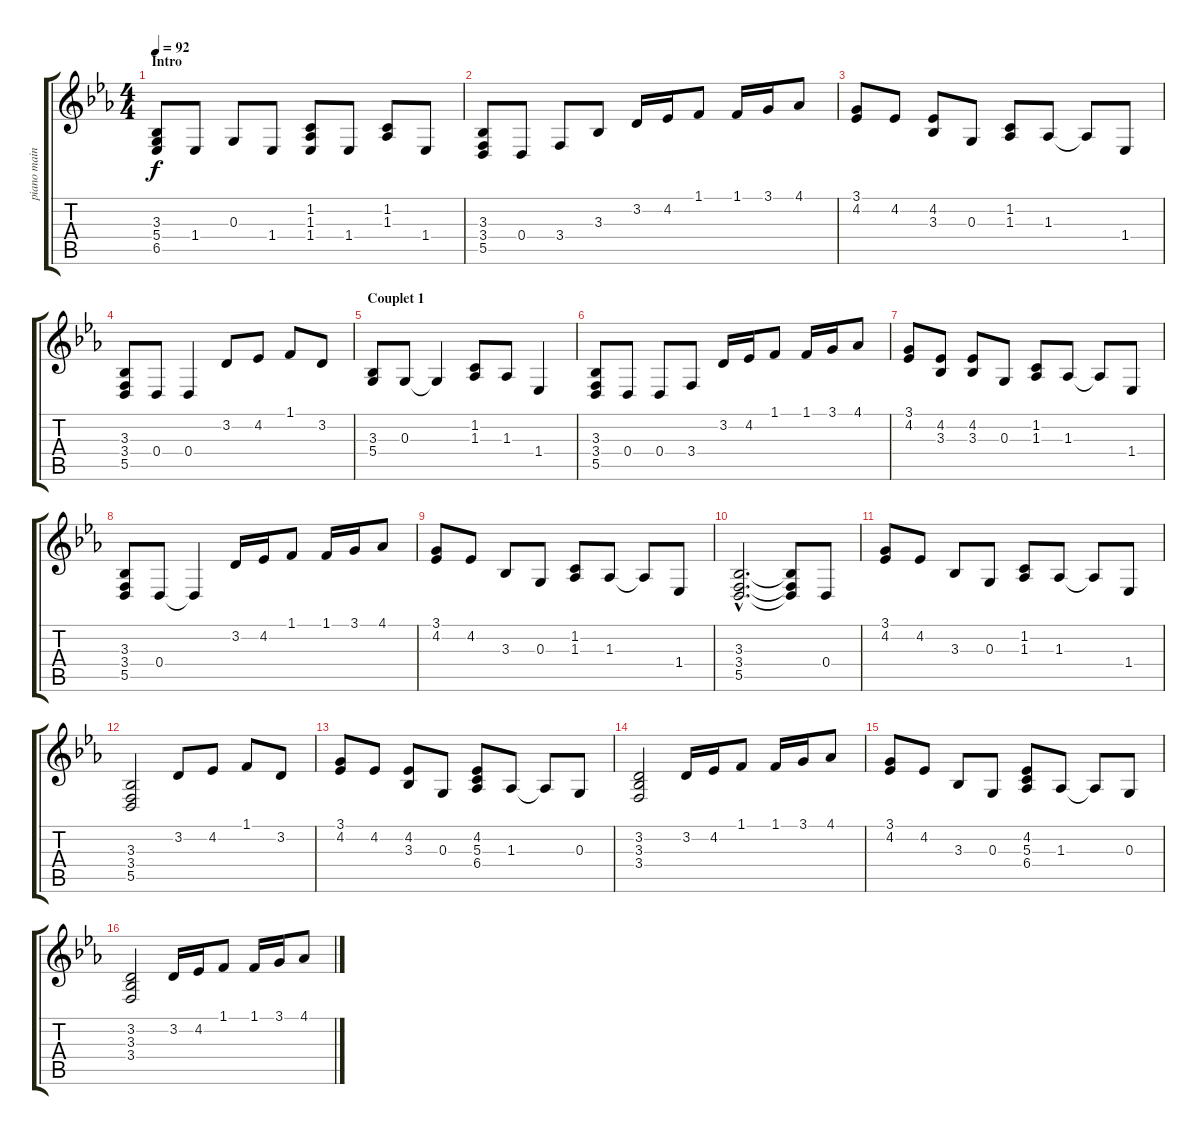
\track ("piano main droite" "piano main") {instrument brightacousticpiano}
\staff {score tabs}
\tuning (E4 B3 G3 D3 A2 E2) {hide}
\ts (4 4)
\section ("" "Intro")
\tempo 92
\clef g2
\ks eb
(3.3 5.4 6.5).8{dy f instrument brightacousticpiano} 1.4.8 0.3.8 1.4.8 (1.2 1.3 1.4).8 1.4.8 (1.2 1.3).8 1.4.8 |
(3.3 3.4 5.5).8 0.4.8 3.4.8 3.3.8 3.2.16 4.2.16 1.1.8 1.1.16 3.1.16 4.1.8 |
(3.1 4.2).8 4.2.8 (4.2 3.3).8 0.3.8 (1.2 1.3).8 1.3.8 1.3{t}.8 1.4.8 |
(3.3 3.4 5.5).8 0.4.8 0.4.4 3.2.8 4.2.8 1.1.8 3.2.8 |
\section ("" "Couplet 1")
(3.3 5.4).8 0.3.8 0.3{t}.4 (1.2 1.3).8 1.3.8 1.4.4 |
(3.3 3.4 5.5).8 0.4.8 0.4.8 3.4.8 3.2.16 4.2.16 1.1.8 1.1.16 3.1.16 4.1.8 |
(3.1 4.2).8 (4.2 3.3).8 (4.2 3.3).8 0.3.8 (1.2 1.3).8 1.3.8 1.3{t}.8 1.4.8 |
(3.3 3.4 5.5).8 0.4.8 0.4{t}.4 3.2.16 4.2.16 1.1.8 1.1.16 3.1.16 4.1.8 |
(3.1 4.2).8 4.2.8 3.3.8 0.3.8 (1.2 1.3).8 1.3.8 1.3{t}.8 1.4.8 |
(3.3{hac} 3.4{hac} 5.5{hac}).2{d} (3.3{t} 3.4{t} 5.5{t}).8 0.4.8 |
(3.1 4.2).8 4.2.8 3.3.8 0.3.8 (1.2 1.3).8 1.3.8 1.3{t}.8 1.4.8 |
(3.3 3.4 5.5).2 3.2.8 4.2.8 1.1.8 3.2.8 |
(3.1 4.2).8 4.2.8 (4.2 3.3).8 0.3.8 (4.2 5.3 6.4).8 1.3.8 1.3{t}.8 0.3.8 |
(3.2 3.3 3.4).2 3.2.16 4.2.16 1.1.8 1.1.16 3.1.16 4.1.8 |
(3.1 4.2).8 4.2.8 3.3.8 0.3.8 (4.2 5.3 6.4).8 1.3.8 1.3{t}.8 0.3.8 |
(3.2 3.3 3.4).2 3.2.16 4.2.16 1.1.8 1.1.16 3.1.16 4.1.8
